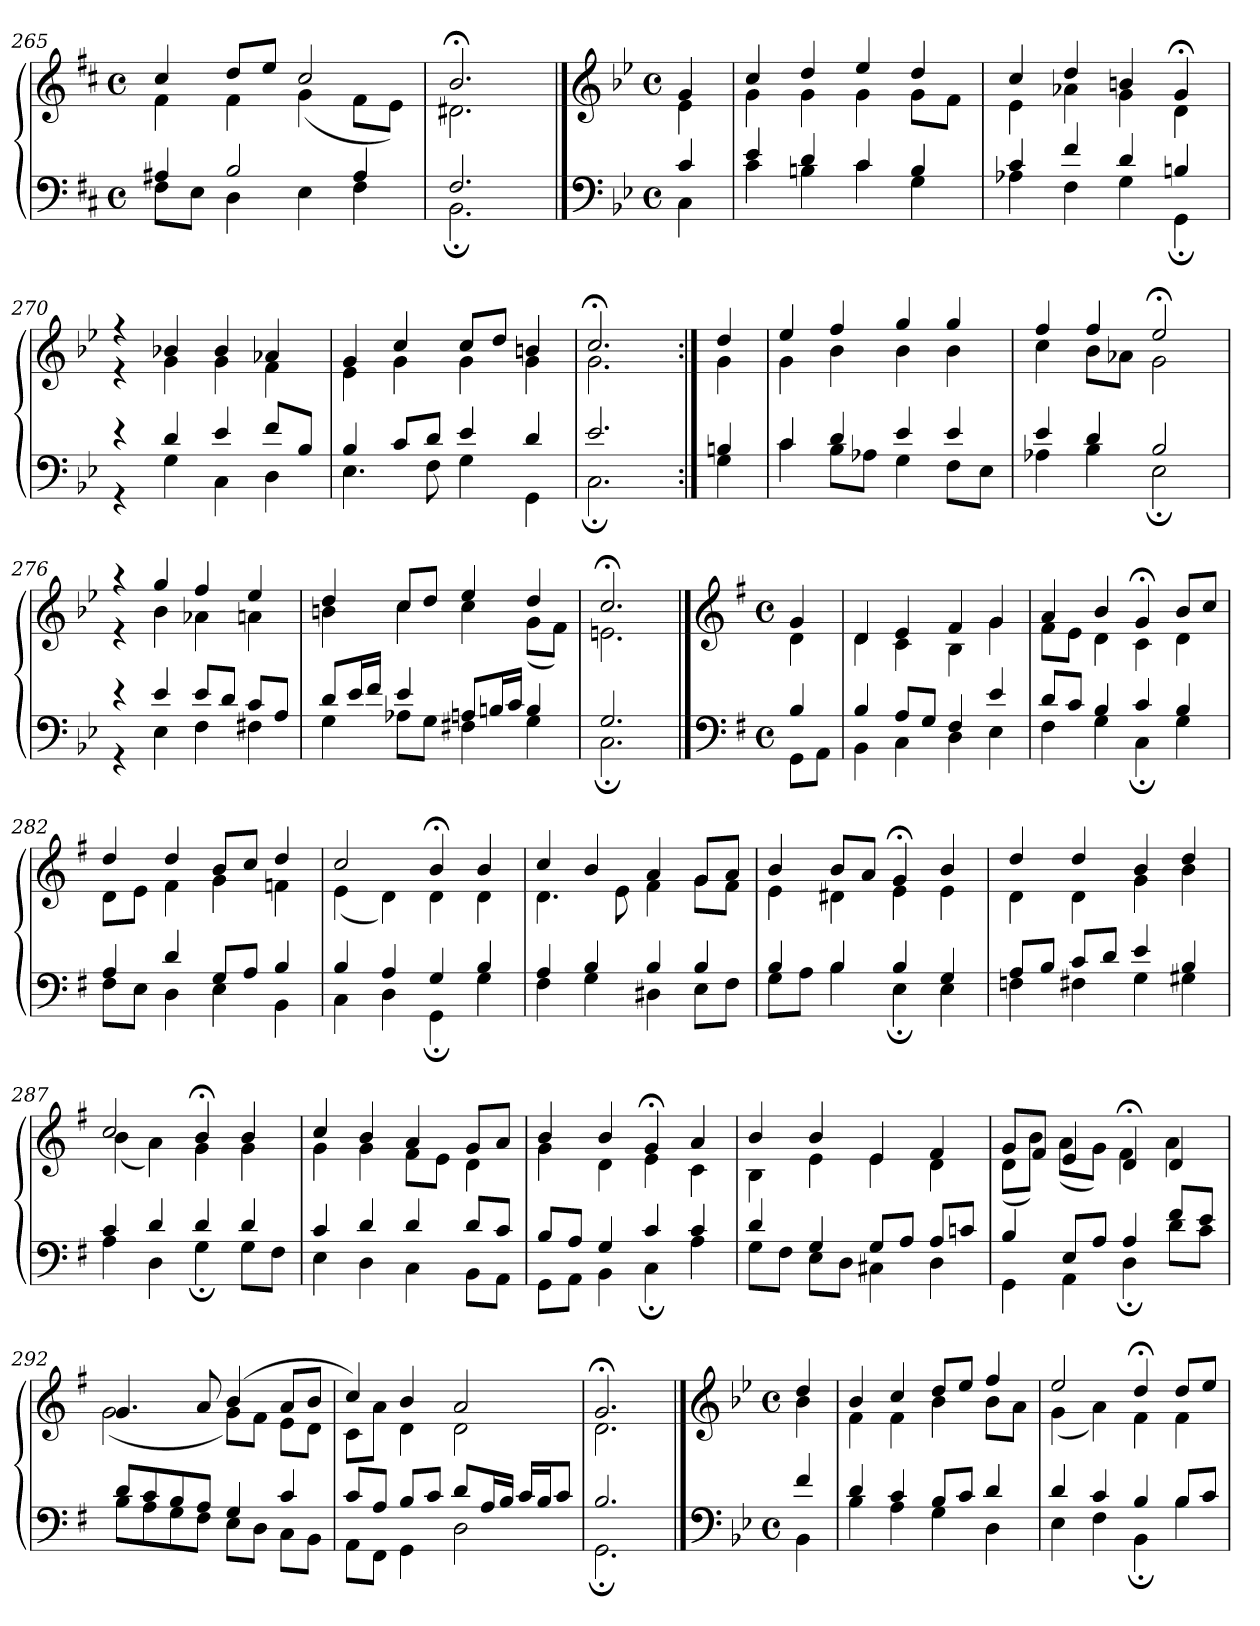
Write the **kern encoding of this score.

**kern	**kern
*part1	*part1
*staff2	*staff1
*clefF4	*clefG2
*k[f#c#]	*k[f#c#]
*M4/4	*M4/4
*met(c)	*met(c)
=265	=265
*^	*^
4A#X/	8F#\L	4cc#/	4f#\
.	8E\J	.	.
2B/	4D\	8dd/L	4f#\
.	.	8ee/J	.
.	4E\	2cc#/	(4g\
4A#/	4F#\	.	8f#\L
.	.	.	8e\J)
=266	=266	=266	=266
2.F#/	2.BB;\	2.b;</	2.d#X\
!!LO:LB:g=z	!!
==267	==267	==267	==267
*clefF4	*	*clefG2	*
*k[b-e-]	*	*k[b-e-]	*
*M4/4	*	*M4/4	*
*met(c)	*	*met(c)	*
4c/	4C\	4g/	4e-\
=268	=268	=268	=268
4e-/	4c\	4cc/	4g\
4d/	4Bn\	4dd/	4g\
4c/	4c\	4ee-/	4g\
4B/	4G\	4dd/	8g\L
.	.	.	8f\J
=269	=269	=269	=269
4c/	4A-X\	4cc/	4e-\
4f/	4F\	4dd/	4a-X\
4d/	4G\	4bn/	4g\
4Bn/	4GG;\	4g;</	4d\
=270	=270	=270	=270
4r	4r	4r	4r
4d/	4G\	4b-X/	4g\
4e-/	4C\	4b-/	4g\
8f/L	4D\	4a-X/	4f\
8B-/J	.	.	.
=271	=271	=271	=271
4B-/	4.E-\	4g/	4e-\
8c/L	.	4cc/	4g\
8d/J	8F\	.	.
4e-/	4G\	8cc/L	4g\
.	.	8dd/J	.
4d/	4GG\	4bn/	4g\
=272	=272	=272	=272
2.e-/	2.C;\	2.cc;</	2.g\
!!LO:LB:g=z	!!
=273:|!	=273:|!	=273:|!	=273:|!
4Bn/	4G\	4dd/	4g\
=274	=274	=274	=274
4c/	4c\	4ee-/	4g\
4d/	8B-\L	4ff/	4b-\
.	8A-X\J	.	.
4e-/	4G\	4gg/	4b-\
4e-/	8F\L	4gg/	4b-\
.	8E-\J	.	.
=275	=275	=275	=275
4e-/	4A-X\	4ff/	4cc\
4d/	4B-\	4ff/	8b-\L
.	.	.	8a-X\J
2B-/	2E-;\	2ee-;</	2g\
=276	=276	=276	=276
4r	4r	4r	4r
4e-/	4E-\	4gg/	4b-\
8e-/L	4F\	4ff/	4a-X\
8d/J	.	.	.
8c/L	4F#X\	4ee-/	4an\
8A/J	.	.	.
=277	=277	=277	=277
8d/L	4G\	4dd/	4bn\
16e-/L	.	.	.
16f/JJ	.	.	.
4e-/	8A-X\L	8cc/L	4cc\
.	8G\J	8dd/J	.
8An/L	4F#X\	4ee-/	4cc\
16Bn/L	.	.	.
16c/JJ	.	.	.
4B/	4G\	4dd/	(8g\L
.	.	.	8f\J)
=278	=278	=278	=278
2.G/	2.C;\	2.cc;</	2.en\
!!LO:LB:g=z	!!
==279	==279	==279	==279
*clefF4	*	*clefG2	*
*k[f#]	*	*k[f#]	*
*M4/4	*	*M4/4	*
*met(c)	*	*met(c)	*
4B/	8GG\L	4g/	4d\
.	8AA\J	.	.
=280	=280	=280	=280
4B/	4BB\	4d/	4d\
8A/L	4C\	4e/	4c\
8G/J	.	.	.
4F#/	4D\	4f#/	4B\
4e/	4E\	4g/	4g\
=281	=281	=281	=281
8d/L	4F#\	4a/	8f#\L
8c/J	.	.	8e\J
4B/	4G\	4b/	4d\
4c/	4C;\	4g;</	4c\
4B/	4G\	8b/L	4d\
.	.	8cc/J	.
=282	=282	=282	=282
4A/	8F#\L	4dd/	8d\L
.	8E\J	.	8e\J
4d/	4D\	4dd/	4f#\
8G/L	4E\	8b/L	4g\
8A/J	.	8cc/J	.
4B/	4BB\	4dd/	4fn\
=283	=283	=283	=283
4B/	4C\	2cc/	(4e\
4A/	4D\	.	4d\)
4G/	4GG;\	4b;</	4d\
4B/	4G\	4b/	4d\
=284	=284	=284	=284
4A/	4F#\	4cc/	4.d\
4B/	4G\	4b/	.
.	.	.	8e\
4B/	4D#X\	4a/	4f#\
4B/	8E\L	8g/L	8g\L
.	8F#\J	8a/J	8f#\J
!!LO:LB:g=z	!!
=285	=285	=285	=285
4B/	8G\L	4b/	4e\
.	8A\J	.	.
4B/	4B\	8b/L	4d#X\
.	.	8a/J	.
4B/	4E;\	4g;</	4e\
4G/	4E\	4b/	4e\
=286	=286	=286	=286
8A/L	4Fn\	4dd/	4d\
8B/J	.	.	.
8c/L	4F#X\	4dd/	4d\
8d/J	.	.	.
4e/	4G\	4b/	4g\
4B/	4G#X\	4dd/	4b\
=287	=287	=287	=287
4c/	4A\	2cc/	(4b\
4d/	4D\	.	4a\)
4d/	4G;\	4b;</	4g\
4d/	8G\L	4b/	4g\
.	8F#\J	.	.
=288	=288	=288	=288
4c/	4E\	4cc/	4g\
4d/	4D\	4b/	4g\
4d/	4C\	4a/	8f#\L
.	.	.	8e\J
8d/L	8BB\L	8g/L	4d\
8c/J	8AA\J	8a/J	.
=289	=289	=289	=289
8B/L	8GG\L	4b/	4g\
8A/J	8AA\J	.	.
4G/	4BB\	4b/	4d\
4c/	4C;\	4g;</	4e\
4c/	4A\	4a/	4c\
!!LO:PB:g=z	!!
=290	=290	=290	=290
4d/	8G\L	4b/	4B\
.	8F#\J	.	.
4G/	8E\L	4b/	4e\
.	8D\J	.	.
8G/L	4C#X\	4e/	4e\
8A/J	.	.	.
8A/L	4D\	4f#/	4d\
8cn/J	.	.	.
=291	=291	=291	=291
4B/	4GG\	8g/L	(8d\L
.	.	8f#/J	8b\J)
8E/L	4AA\	4e/	(8a\L
8A/J	.	.	8g\J)
4A/	4D;\	4d;</	4f#\
8f#/L	8d\L	4d/	4a\
8e/J	8c\J	.	.
=292	=292	=292	=292
8d/L	8B\L	4.g/	(2g\
8c/	8A\	.	.
8B/	8G\	.	.
8A/J	8F#\J	8a/	.
4G/	8E\L	(4b/	8g\L)
.	8D\J	.	8f#\J
4c/	8C\L	8a/L	8e\L
.	8BB\J	8b/J	8d\J
=293	=293	=293	=293
8c/L	8AA\L	4cc/)	8c\L
8A/J	8FF#\J	.	8a\J
8B/L	4GG\	4b/	4d\
8c/J	.	.	.
8d/L	2D\	2a/	2d\
16A/L	.	.	.
16B/JJ	.	.	.
16c/LL	.	.	.
16B/J	.	.	.
8c/J	.	.	.
=294	=294	=294	=294
2.B/	2.GG;\	2.g;</	2.d\
!!LO:LB:g=z	!!
==295	==295	==295	==295
*clefF4	*	*clefG2	*
*k[b-e-]	*	*k[b-e-]	*
*M4/4	*	*M4/4	*
*met(c)	*	*met(c)	*
4f/	4BB-\	4dd/	4b-\
=296	=296	=296	=296
4d/	4B-\	4b-/	4f\
4c/	4A\	4cc/	4f\
8B-/L	4G\	8dd/L	4b-\
8c/J	.	8ee-/J	.
4d/	4D\	4ff/	8b-\L
.	.	.	8a\J
=297	=297	=297	=297
4d/	4E-\	2ee-/	(4g\
4c/	4F\	.	4a\)
4B-/	4BB-;\	4dd;</	4f\
8B-/L	4B-\	8dd/L	4f\
8c/J	.	8ee-/J	.
*v	*v	*	*
*	*v	*v
=	=
*-	*-
